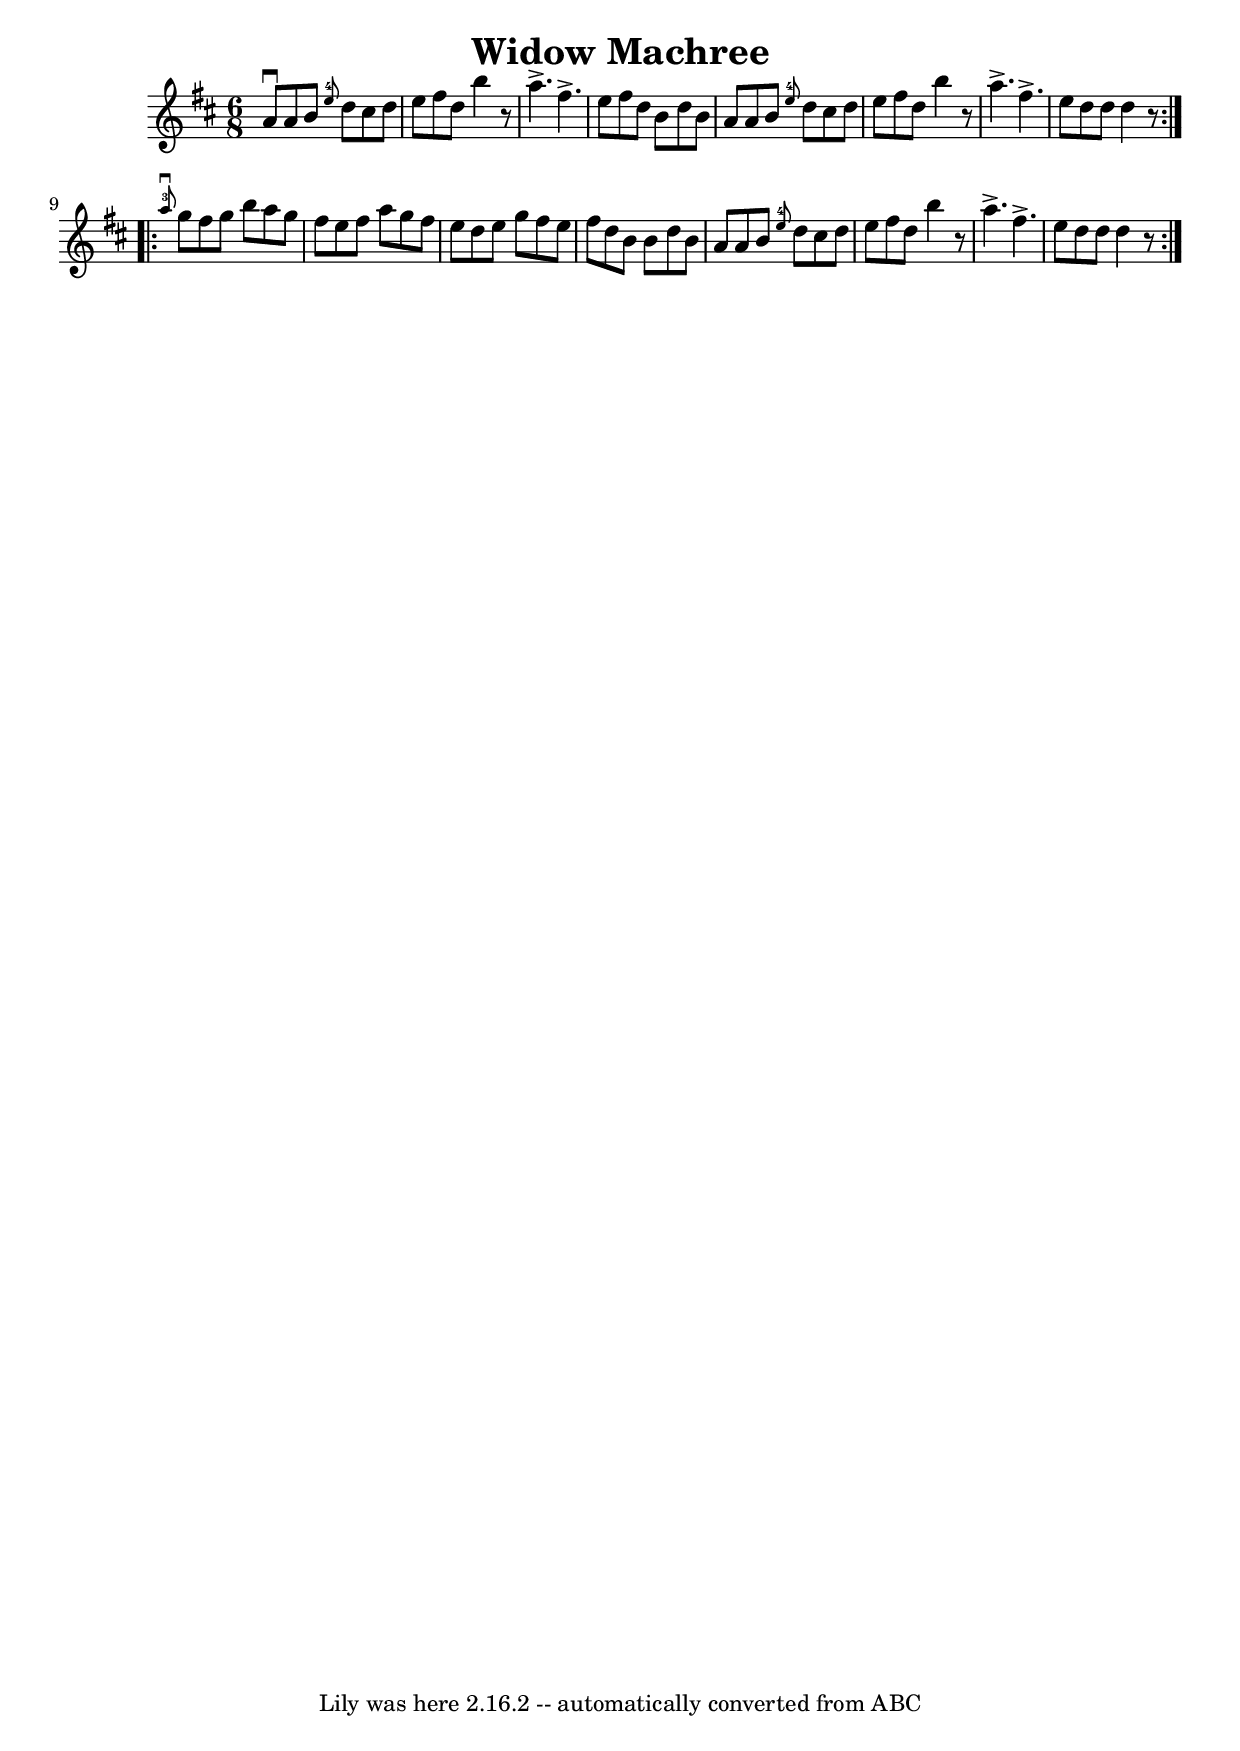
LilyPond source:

\version "2.16.2"
\include "Mammoth.ily"
\header {
  %% book = "Ryan's Mammoth Collection"
 crossRefNumber = "1"
 footnotes = "\\\\89 465"
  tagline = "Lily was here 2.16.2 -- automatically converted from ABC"
  title = "Widow Machree"

}
voicedefault =  {



  \repeat volta 2 {

    \time 6/8 
    \key d \major
 a'8^\downbow a'8 b'8    \grace { e''8-4 
				   } d''8 cs''8 d''8     |
 e''8 fs''8 d''8 b''4    r8    |
 a''4.^\accent fs''4.^\accent   |
 e''8 fs''8 d''8 b'8 d''8 b'8     |
 a'8 a'8 b'8    \grace {    
 e''8-4      } d''8 cs''8 d''8     |
 e''8 fs''8 d''8 b''4    r8    |
 a''4.^\accent fs''4.^\accent   |
 e''8    
 d''8 d''8 d''4    r8   
  }     
  \repeat volta 2 {
    \grace { a''8 
	-3^\downbow  	   } g''8 fs''8 g''8 b''8 a''8 g''8     |
 fs''8 e''8 fs''8 a''8 g''8 fs''8     |
 e''8 d''8 e''8 g''8 fs''8 e''8     |
 fs''8 d''8 b'8 b'8 d''8 b'8     |
 a'8 a'8 b'8    \grace { e''8-4 
			  } d''8 cs''8 d''8     |
 e''8 fs''8 d''8 b''4    r8   |
 a''4.^\accent fs''4.^\accent    |
 e''8 d''8 d''8 d''4   
    r8   
  }   

}

\score{
  <<

    \context Staff="default"
    {
      \voicedefault 
      
    }

  >>
  \layout {
    
  }
  \midi {
  }

}
